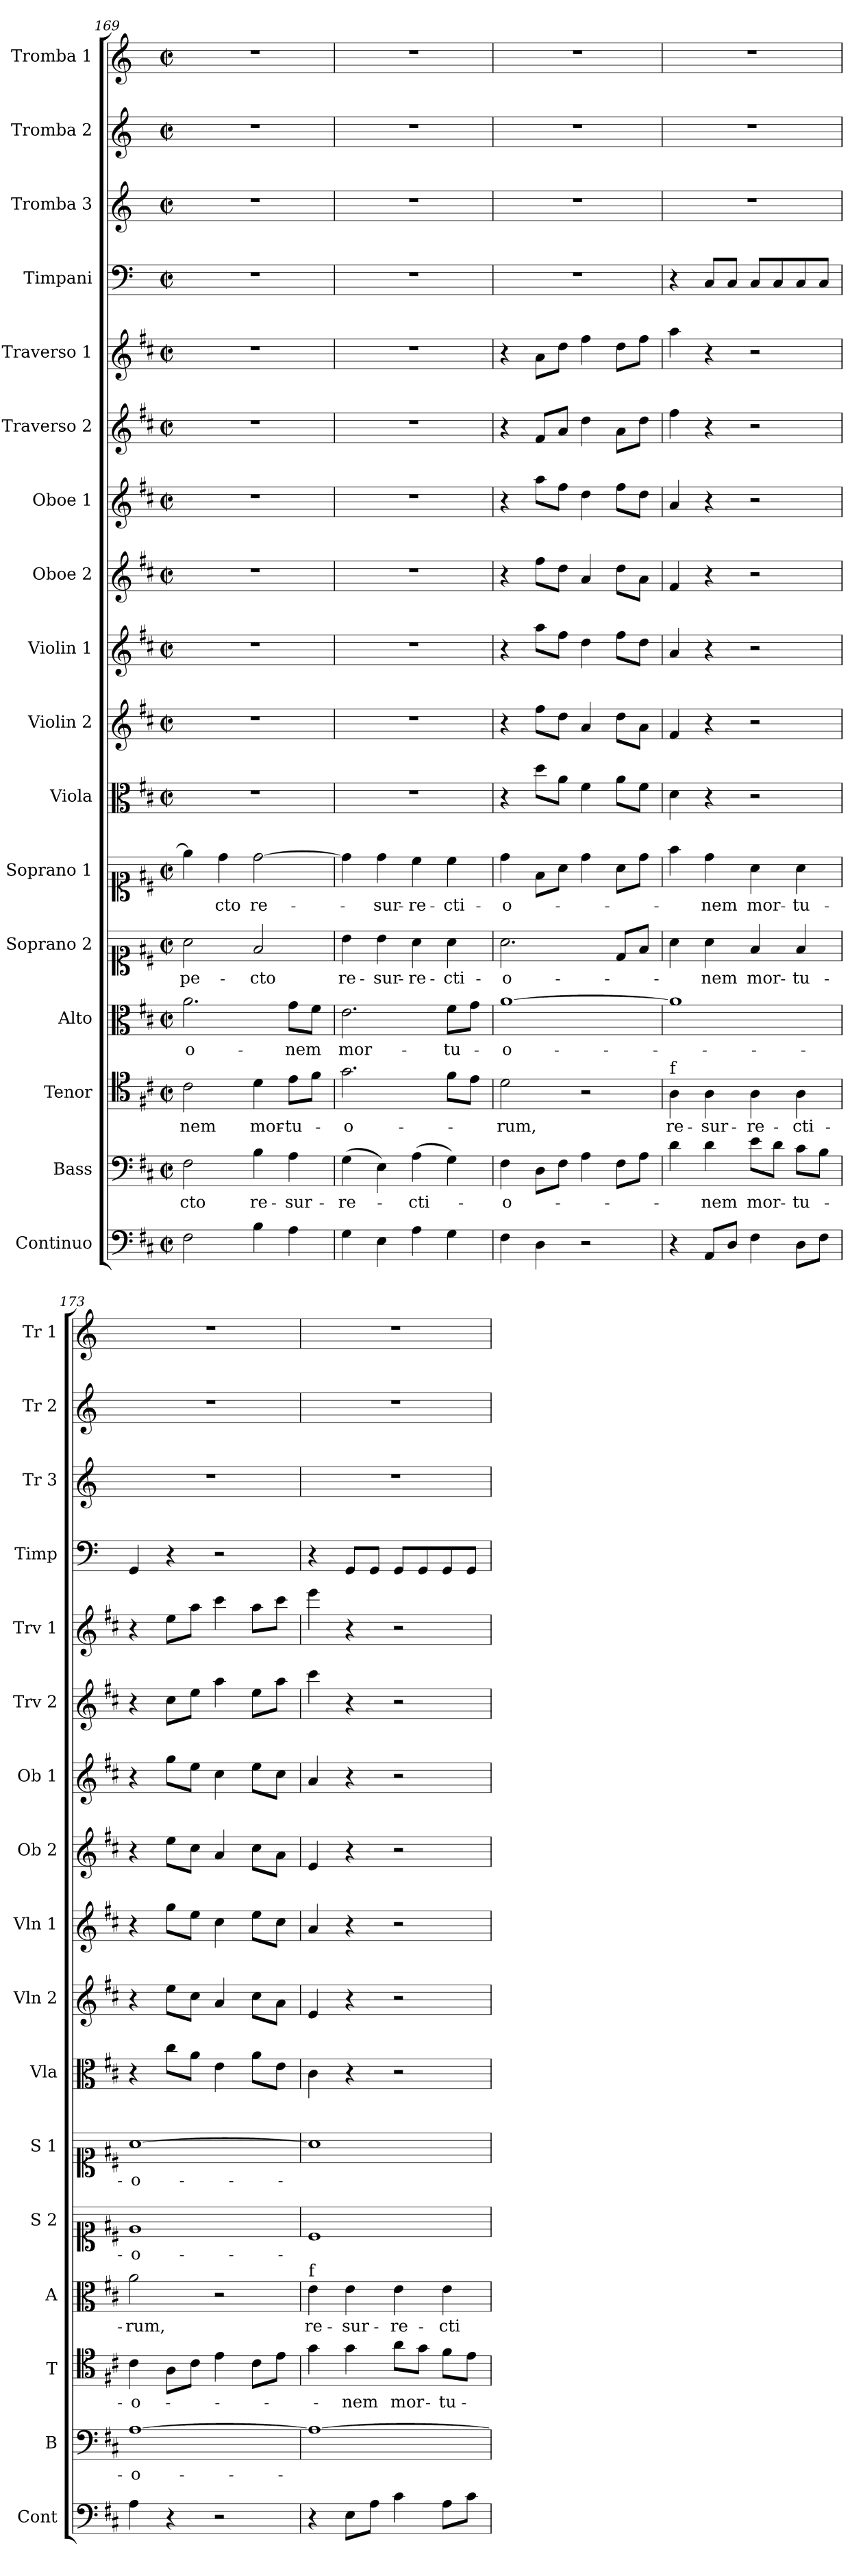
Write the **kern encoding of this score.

**kern	**kern	**text	**kern	**text	**kern	**text	**kern	**text	**kern	**text	**kern	**kern	**kern	**kern	**kern	**kern	**kern	**kern	**kern	**kern	**kern
*part17	*part16	*part16	*part15	*part15	*part14	*part14	*part13	*part13	*part12	*part12	*part11	*part10	*part9	*part8	*part7	*part6	*part5	*part4	*part3	*part2	*part1
*staff17	*staff16	*staff16	*staff15	*staff15	*staff14	*staff14	*staff13	*staff13	*staff12	*staff12	*staff11	*staff10	*staff9	*staff8	*staff7	*staff6	*staff5	*staff4	*staff3	*staff2	*staff1
*I"Continuo	*I"Bass	*	*I"Tenor	*	*I"Alto	*	*I"Soprano 2	*	*I"Soprano 1	*	*I"Viola	*I"Violin 2	*I"Violin 1	*I"Oboe 2	*I"Oboe 1	*I"Traverso 2	*I"Traverso 1	*I"Timpani	*I"Tromba 3	*I"Tromba 2	*I"Tromba 1
*I'Cont	*I'B	*	*I'T	*	*I'A	*	*I'S 2	*	*I'S 1	*	*I'Vla	*I'Vln 2	*I'Vln 1	*I'Ob 2	*I'Ob 1	*I'Trv 2	*I'Trv 1	*I'Timp	*I'Tr 3	*I'Tr 2	*I'Tr 1
*clefF4	*clefF4	*	*clefC4	*	*clefC3	*	*clefC1	*	*clefC1	*	*clefC3	*clefG2	*clefG2	*clefG2	*clefG2	*clefG2	*clefG2	*clefF4	*clefG2	*clefG2	*clefG2
*	*	*	*	*	*	*	*	*	*	*	*	*	*	*	*	*	*	*ITrd-1c-2	*ITrd-1c-2	*ITrd-1c-2	*ITrd-1c-2
*k[f#c#]	*k[f#c#]	*	*k[f#c#]	*	*k[f#c#]	*	*k[f#c#]	*	*k[f#c#]	*	*k[f#c#]	*k[f#c#]	*k[f#c#]	*k[f#c#]	*k[f#c#]	*k[f#c#]	*k[f#c#]	*k[f#c#]	*k[f#c#]	*k[f#c#]	*k[f#c#]
*M2/2	*M2/2	*	*M2/2	*	*M2/2	*	*M2/2	*	*M2/2	*	*M2/2	*M2/2	*M2/2	*M2/2	*M2/2	*M2/2	*M2/2	*M2/2	*M2/2	*M2/2	*M2/2
*met(c|)	*met(c|)	*	*met(c|)	*	*met(c|)	*	*met(c|)	*	*met(c|)	*	*met(c|)	*met(c|)	*met(c|)	*met(c|)	*met(c|)	*met(c|)	*met(c|)	*met(c|)	*met(c|)	*met(c|)	*met(c|)
=169	=169	=169	=169	=169	=169	=169	=169	=169	=169	=169	=169	=169	=169	=169	=169	=169	=169	=169	=169	=169	=169
!	!	!LO:LY:b	!	!LO:LY:b	!	!LO:LY:b	!	!LO:LY:b	!	!	!	!	!	!	!	!	!	!	!	!	!
2F#\	2F#\	-cto	2c#\	-nem	2.a\	-o-	2a\	-pe-	4ee\]	.	1r	1r	1r	1r	1r	1r	1r	1r	1r	1r	1r
!	!	!	!	!	!	!	!	!	!	!LO:LY:b	!	!	!	!	!	!	!	!	!	!	!
.	.	.	.	.	.	.	.	.	4dd\	-cto	.	.	.	.	.	.	.	.	.	.	.
!	!	!LO:LY:b	!	!LO:LY:b	!	!	!	!LO:LY:b	!	!LO:LY:b	!	!	!	!	!	!	!	!	!	!	!
4B\	4B\	re-	4d\	mor-	.	.	2f#/	-cto	[2dd\	re-	.	.	.	.	.	.	.	.	.	.	.
!	!	!LO:LY:b	!	!LO:LY:b	!	!LO:LY:b	!	!	!	!	!	!	!	!	!	!	!	!	!	!	!
4A\	4A\	-sur-	8e\L	-tu-	8g\L	-nem	.	.	.	.	.	.	.	.	.	.	.	.	.	.	.
.	.	.	8f#\J	.	8f#\J	.	.	.	.	.	.	.	.	.	.	.	.	.	.	.	.
=170	=170	=170	=170	=170	=170	=170	=170	=170	=170	=170	=170	=170	=170	=170	=170	=170	=170	=170	=170	=170	=170
!	!	!LO:LY:b	!	!LO:LY:b	!	!LO:LY:b	!	!LO:LY:b	!	!	!	!	!	!	!	!	!	!	!	!	!
4G\	(4G\	-re-	2.g\	-o-	2.e\	mor-	4b\	re-	4dd\]	.	1r	1r	1r	1r	1r	1r	1r	1r	1r	1r	1r
!	!	!	!	!	!	!	!	!LO:LY:b	!	!LO:LY:b	!	!	!	!	!	!	!	!	!	!	!
4E\	4E\)	.	.	.	.	.	4b\	-sur-	4dd\	-sur-	.	.	.	.	.	.	.	.	.	.	.
!	!	!LO:LY:b	!	!	!	!	!	!LO:LY:b	!	!LO:LY:b	!	!	!	!	!	!	!	!	!	!	!
4A\	(4A\	-cti-	.	.	.	.	4a\	-re-	4cc#\	-re-	.	.	.	.	.	.	.	.	.	.	.
!	!	!	!	!	!	!LO:LY:b	!	!LO:LY:b	!	!LO:LY:b	!	!	!	!	!	!	!	!	!	!	!
4G\	4G\)	.	8f#\L	.	8f#\L	-tu-	4a\	-cti-	4cc#\	-cti-	.	.	.	.	.	.	.	.	.	.	.
.	.	.	8e\J	.	8g\J	.	.	.	.	.	.	.	.	.	.	.	.	.	.	.	.
=171	=171	=171	=171	=171	=171	=171	=171	=171	=171	=171	=171	=171	=171	=171	=171	=171	=171	=171	=171	=171	=171
!	!	!LO:LY:b	!	!LO:LY:b	!	!LO:LY:b	!	!LO:LY:b	!	!LO:LY:b	!	!	!	!	!	!	!	!	!	!	!
4F#\	4F#\	-o-	2d\	-rum,	[1a	-o-	2.a\	-o-	4dd\	-o-	4r	4r	4r	4r	4r	4r	4r	1r	1r	1r	1r
4D\	8D\L	.	.	.	.	.	.	.	8f#\L	.	8dd\L	8ff#\L	8aa\L	8ff#\L	8aa\L	8f#/L	8a\L	.	.	.	.
.	8F#\J	.	.	.	.	.	.	.	8a\J	.	8a\J	8dd\J	8ff#\J	8dd\J	8ff#\J	8a/J	8dd\J	.	.	.	.
2r	4A\	.	2r	.	.	.	.	.	4dd\	.	4f#\	4a/	4dd\	4a/	4dd\	4dd\	4ff#\	.	.	.	.
.	8F#\L	.	.	.	.	.	8d/L	.	8a\L	.	8a\L	8dd\L	8ff#\L	8dd\L	8ff#\L	8a\L	8dd\L	.	.	.	.
.	8A\J	.	.	.	.	.	8f#/J	.	8dd\J	.	8f#\J	8a\J	8dd\J	8a\J	8dd\J	8dd\J	8ff#\J	.	.	.	.
=172	=172	=172	=172	=172	=172	=172	=172	=172	=172	=172	=172	=172	=172	=172	=172	=172	=172	=172	=172	=172	=172
!	!	!	!LO:TX:a:t=f	!	!	!	!	!	!	!	!	!	!	!	!	!	!	!	!	!	!
!	!	!	!	!LO:LY:b	!	!	!	!	!	!	!	!	!	!	!	!	!	!	!	!	!
4r	4d\	.	4A\	re-	1a]	.	4a\	.	4ff#\	.	4d\	4f#/	4a/	4f#/	4a/	4ff#\	4aa\	4r	1r	1r	1r
!	!	!LO:LY:b	!	!LO:LY:b	!	!	!	!LO:LY:b	!	!LO:LY:b	!	!	!	!	!	!	!	!	!	!	!
8AA/L	4d\	-nem	4A\	-sur-	.	.	4a\	-nem	4dd\	-nem	4r	4r	4r	4r	4r	4r	4r	8D/L	.	.	.
8D/J	.	.	.	.	.	.	.	.	.	.	.	.	.	.	.	.	.	8D/J	.	.	.
!	!	!LO:LY:b	!	!LO:LY:b	!	!	!	!LO:LY:b	!	!LO:LY:b	!	!	!	!	!	!	!	!	!	!	!
4F#\	8e\L	mor-	4A\	-re-	.	.	4f#/	mor-	4a\	mor-	2r	2r	2r	2r	2r	2r	2r	8D/L	.	.	.
.	8d\J	.	.	.	.	.	.	.	.	.	.	.	.	.	.	.	.	8D/	.	.	.
!	!	!LO:LY:b	!	!LO:LY:b	!	!	!	!LO:LY:b	!	!LO:LY:b	!	!	!	!	!	!	!	!	!	!	!
8D\L	8c#\L	-tu-	4A\	-cti-	.	.	4f#/	-tu-	4a\	-tu-	.	.	.	.	.	.	.	8D/	.	.	.
8F#\J	8B\J	.	.	.	.	.	.	.	.	.	.	.	.	.	.	.	.	8D/J	.	.	.
=173	=173	=173	=173	=173	=173	=173	=173	=173	=173	=173	=173	=173	=173	=173	=173	=173	=173	=173	=173	=173	=173
!	!	!LO:LY:b	!	!LO:LY:b	!	!LO:LY:b	!	!LO:LY:b	!	!LO:LY:b	!	!	!	!	!	!	!	!	!	!	!
4A\	[1A	-o-	4c#\	-o-	2a\	-rum,	1e	-o-	[1a	-o-	4r	4r	4r	4r	4r	4r	4r	4AA/	1r	1r	1r
4r	.	.	8A\L	.	.	.	.	.	.	.	8cc#\L	8ee\L	8gg\L	8ee\L	8gg\L	8cc#\L	8ee\L	4r	.	.	.
.	.	.	8c#\J	.	.	.	.	.	.	.	8a\J	8cc#\J	8ee\J	8cc#\J	8ee\J	8ee\J	8aa\J	.	.	.	.
2r	.	.	4e\	.	2r	.	.	.	.	.	4e\	4a/	4cc#\	4a/	4cc#\	4aa\	4ccc#\	2r	.	.	.
.	.	.	8c#\L	.	.	.	.	.	.	.	8a\L	8cc#\L	8ee\L	8cc#\L	8ee\L	8ee\L	8aa\L	.	.	.	.
.	.	.	8e\J	.	.	.	.	.	.	.	8e\J	8a\J	8cc#\J	8a\J	8cc#\J	8aa\J	8ccc#\J	.	.	.	.
=174	=174	=174	=174	=174	=174	=174	=174	=174	=174	=174	=174	=174	=174	=174	=174	=174	=174	=174	=174	=174	=174
!	!	!	!	!	!LO:TX:a:t=f	!	!	!	!	!	!	!	!	!	!	!	!	!	!	!	!
!	!	!	!	!	!	!LO:LY:b	!	!	!	!	!	!	!	!	!	!	!	!	!	!	!
4r	1A_	.	4g\	.	4e\	re-	1c#	.	1a]	.	4c#\	4e/	4a/	4e/	4a/	4ccc#\	4eee\	4r	1r	1r	1r
!	!	!	!	!LO:LY:b	!	!LO:LY:b	!	!	!	!	!	!	!	!	!	!	!	!	!	!	!
8E\L	.	.	4g\	-nem	4e\	-sur-	.	.	.	.	4r	4r	4r	4r	4r	4r	4r	8AA/L	.	.	.
8A\J	.	.	.	.	.	.	.	.	.	.	.	.	.	.	.	.	.	8AA/J	.	.	.
!	!	!	!	!LO:LY:b	!	!LO:LY:b	!	!	!	!	!	!	!	!	!	!	!	!	!	!	!
4c#\	.	.	8a\L	mor-	4e\	-re-	.	.	.	.	2r	2r	2r	2r	2r	2r	2r	8AA/L	.	.	.
.	.	.	8g\J	.	.	.	.	.	.	.	.	.	.	.	.	.	.	8AA/	.	.	.
!	!	!	!	!LO:LY:b	!	!LO:LY:b	!	!	!	!	!	!	!	!	!	!	!	!	!	!	!
8A\L	.	.	8f#\L	-tu-	4e\	-cti-	.	.	.	.	.	.	.	.	.	.	.	8AA/	.	.	.
8c#\J	.	.	8e\J	.	.	.	.	.	.	.	.	.	.	.	.	.	.	8AA/J	.	.	.
=	=	=	=	=	=	=	=	=	=	=	=	=	=	=	=	=	=	=	=	=	=
*-	*-	*-	*-	*-	*-	*-	*-	*-	*-	*-	*-	*-	*-	*-	*-	*-	*-	*-	*-	*-	*-
